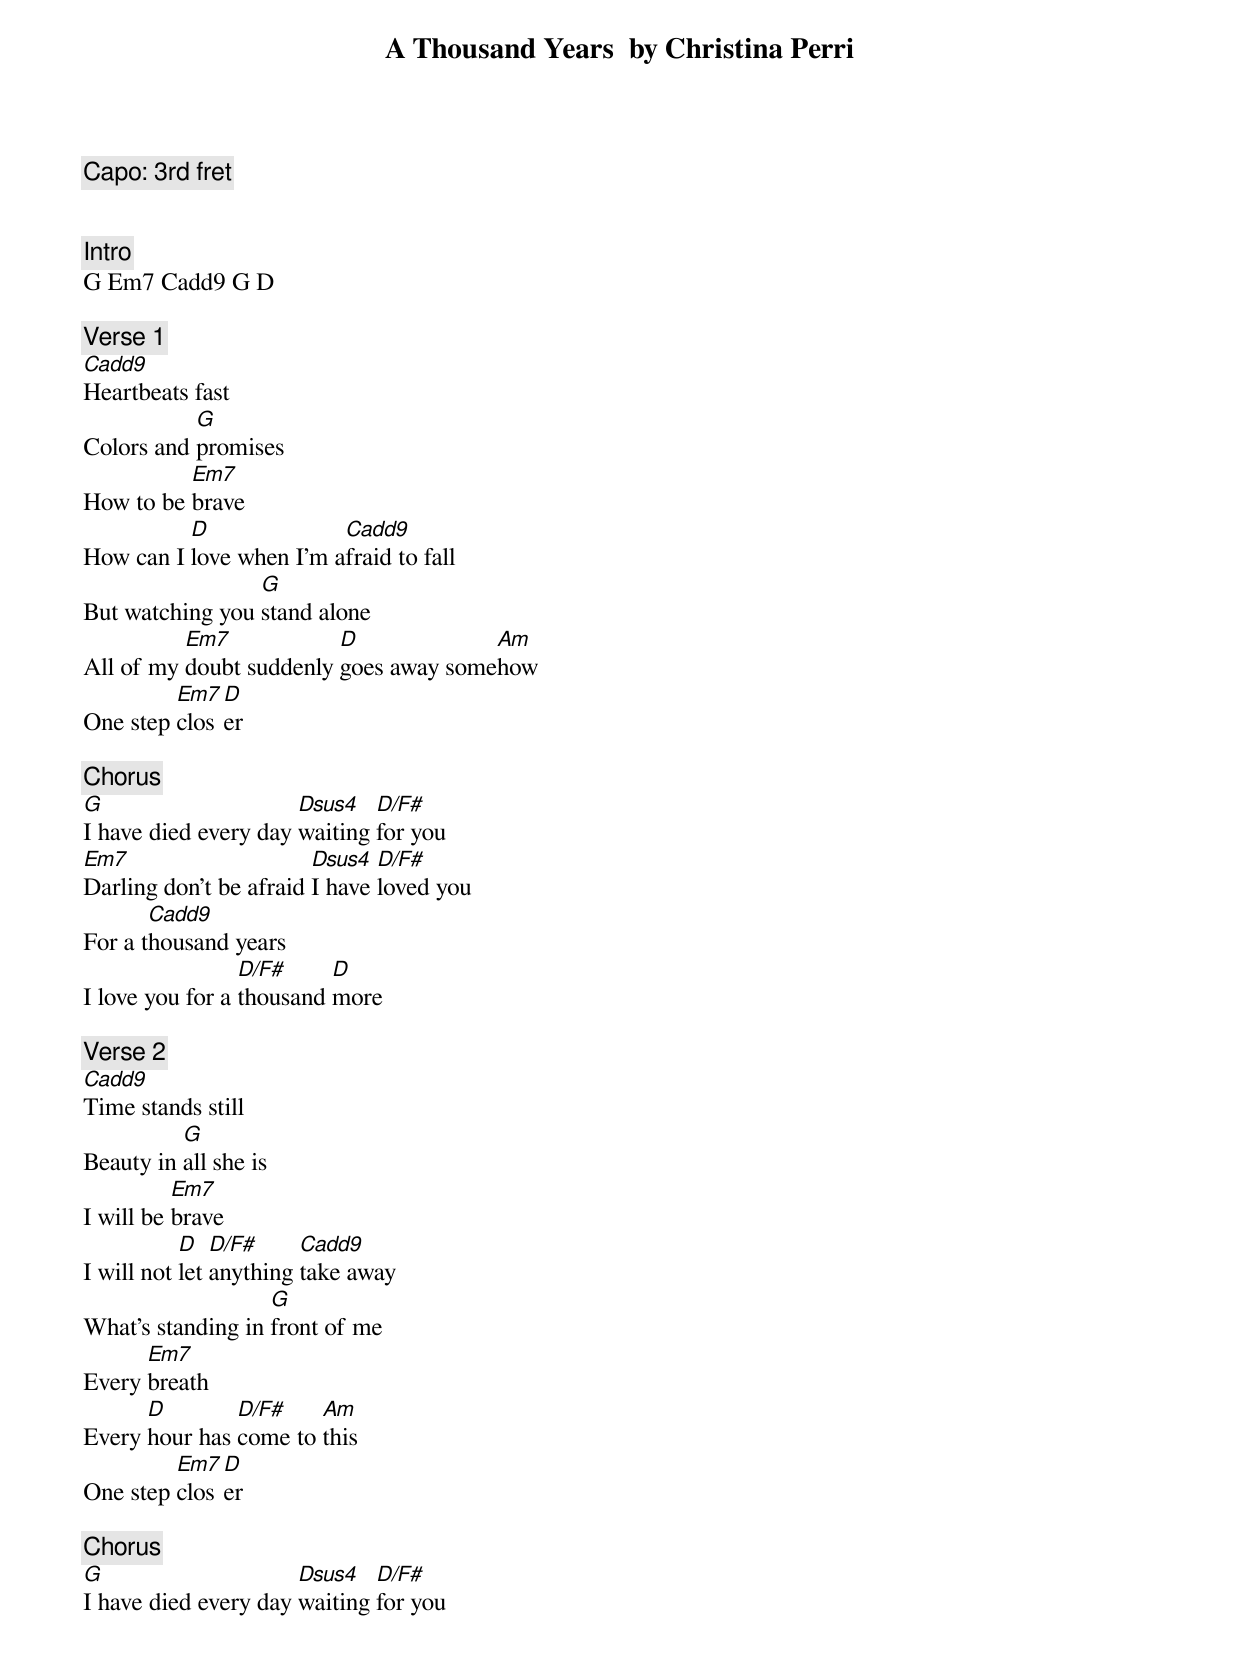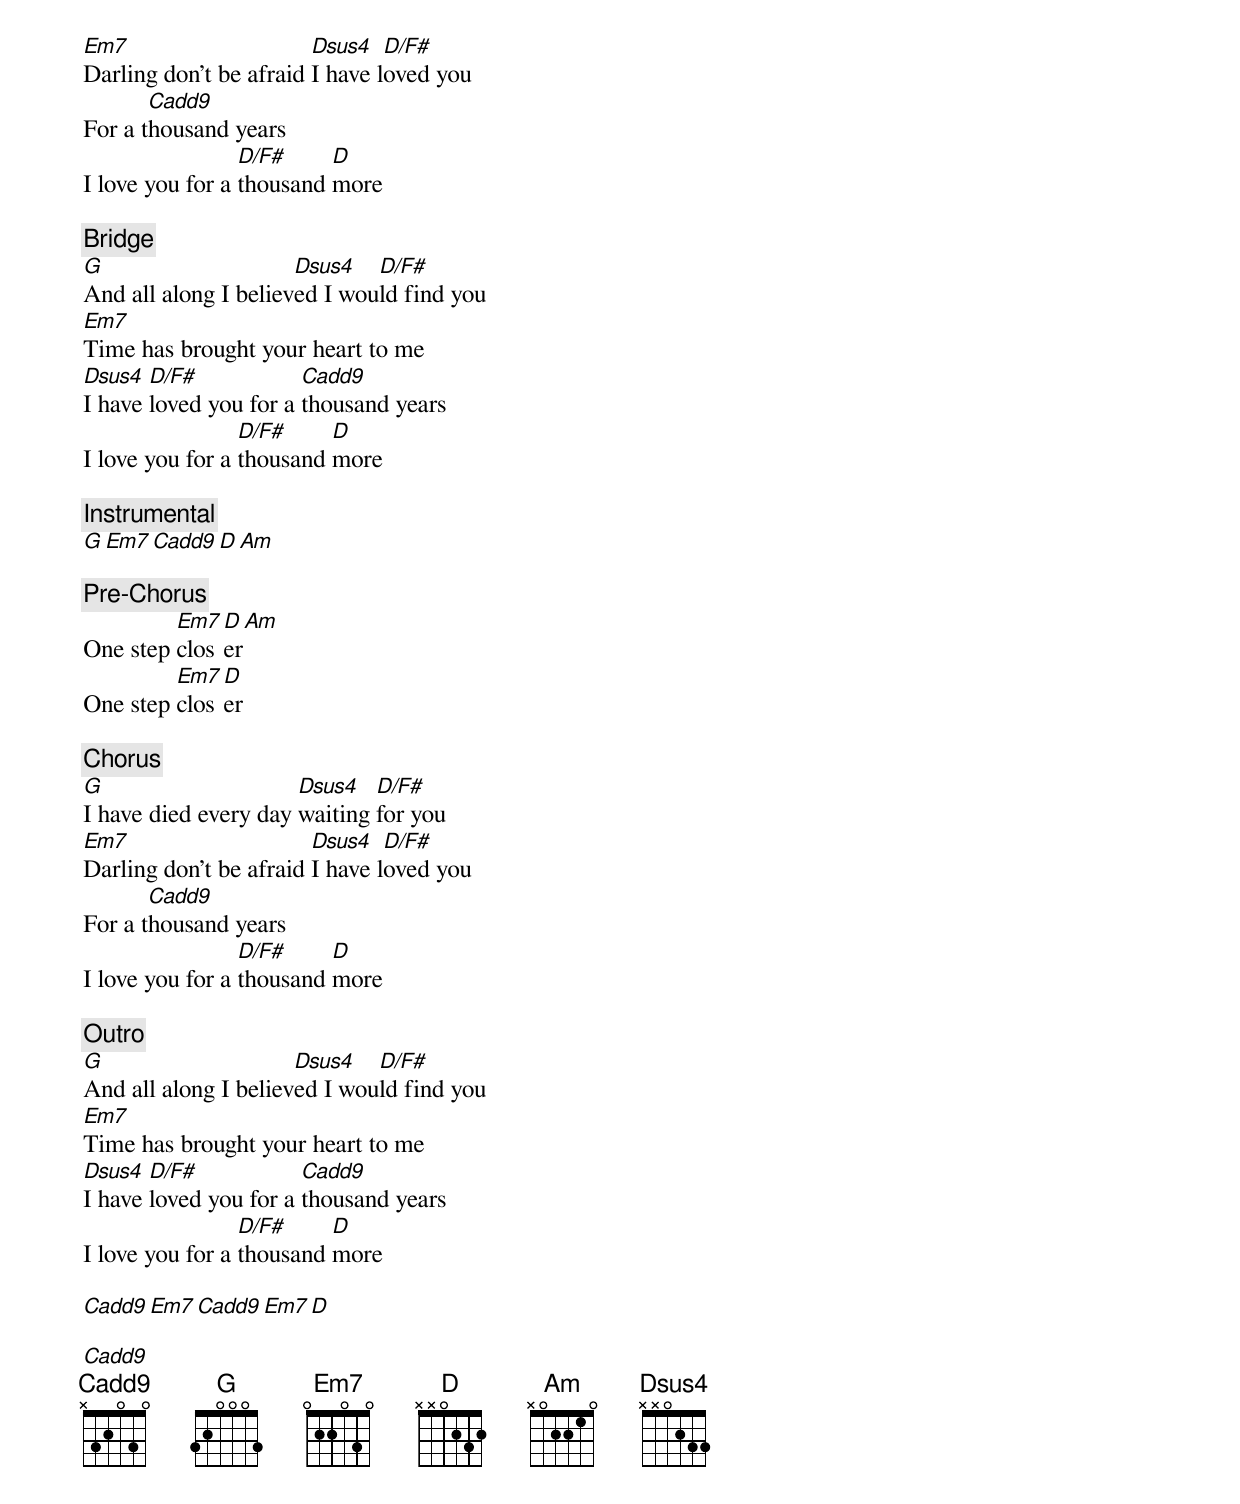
A Thousand Years  by Christina Perri

Capo: 3rd fret


[Intro]
G Em7 Cadd9 G D

[Verse 1]
Cadd9
Heartbeats fast
           G
Colors and promises
          Em7
How to be brave
          D              Cadd9
How can I love when I'm afraid to fall
                 G
But watching you stand alone
          Em7            D             Am
All of my doubt suddenly goes away somehow
         Em7 D
One step closer

[Chorus]
G                     Dsus4   D/F#
I have died every day waiting for you
Em7                     Dsus4  D/F#
Darling don't be afraid I have loved you
       Cadd9
For a thousand years
                 D/F#     D
I love you for a thousand more

[Verse 2]
Cadd9
Time stands still
          G
Beauty in all she is
          Em7
I will be brave
           D   D/F#     Cadd9
I will not let anything take away
                   G
What's standing in front of me
      Em7
Every breath
      D        D/F#    Am
Every hour has come to this
         Em7 D
One step closer

[Chorus]
G                     Dsus4   D/F#
I have died every day waiting for you
Em7                     Dsus4   D/F#
Darling don't be afraid I have loved you
       Cadd9
For a thousand years
                 D/F#     D
I love you for a thousand more

[Bridge]
G                     Dsus4   D/F#
And all along I believed I would find you
Em7
Time has brought your heart to me
Dsus4  D/F#            Cadd9
I have loved you for a thousand years
                 D/F#     D
I love you for a thousand more

[Instrumental]
G Em7 Cadd9  D  Am

[Pre-Chorus]
         Em7 D     Am
One step closer
         Em7 D
One step closer

[Chorus]
G                     Dsus4   D/F#
I have died every day waiting for you
Em7                     Dsus4   D/F#
Darling don't be afraid I have loved you
       Cadd9
For a thousand years
                 D/F#     D
I love you for a thousand more

[Outro]
G                     Dsus4   D/F#
And all along I believed I would find you
Em7
Time has brought your heart to me
Dsus4  D/F#            Cadd9
I have loved you for a thousand years
                 D/F#     D
I love you for a thousand more

Cadd9  Em7  Cadd9  Em7  D

Cadd9
